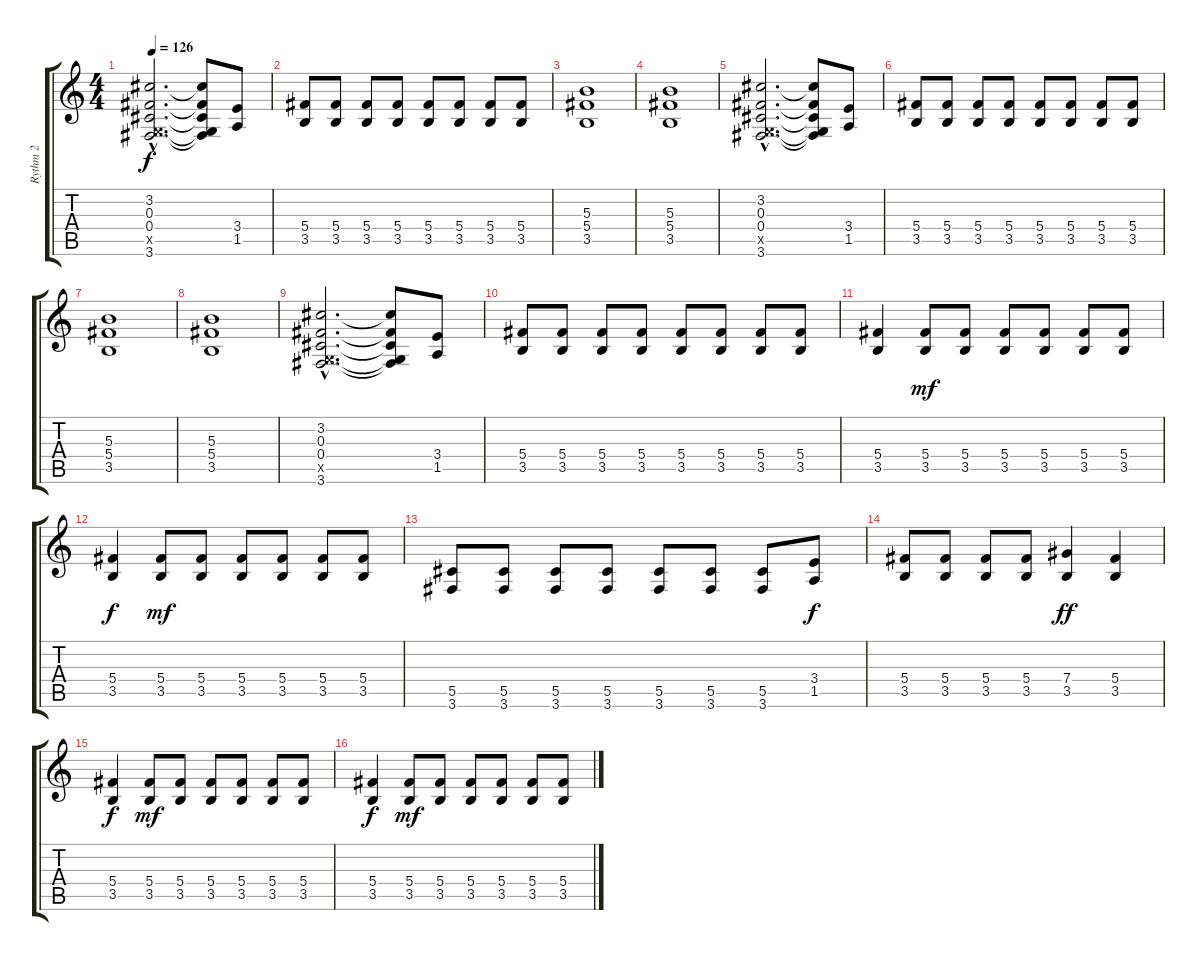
\track ("Rythm 2" "Rythm 2") {instrument overdrivenguitar}
\staff {score tabs}
\tuning (Eb4 Bb3 Gb3 Db3 Ab2 Eb2) {hide}
\ts (4 4)
\tempo 126
\clef g2
\ks c
(3.2{hac} 0.3{hac} 0.4{hac} -1.5{hac x} 3.6{hac}).2{d dy f} (3.2{t} 0.3{t} 0.4{t} -1.5{t} 3.6{t}).8 (3.4 1.5).8 |
(5.4 3.5).8 (5.4 3.5).8 (5.4 3.5).8 (5.4 3.5).8 (5.4 3.5).8 (5.4 3.5).8 (5.4 3.5).8 (5.4 3.5).8 |
(5.3 5.4 3.5).1 |
(5.3 5.4 3.5).1 |
(3.2{hac} 0.3{hac} 0.4{hac} -1.5{hac x} 3.6{hac}).2{d} (3.2{t} 0.3{t} 0.4{t} -1.5{t} 3.6{t}).8 (3.4 1.5).8 |
(5.4 3.5).8 (5.4 3.5).8 (5.4 3.5).8 (5.4 3.5).8 (5.4 3.5).8 (5.4 3.5).8 (5.4 3.5).8 (5.4 3.5).8 |
(5.3 5.4 3.5).1 |
(5.3 5.4 3.5).1 |
(3.2{hac} 0.3{hac} 0.4{hac} -1.5{hac x} 3.6{hac}).2{d} (3.2{t} 0.3{t} 0.4{t} -1.5{t} 3.6{t}).8 (3.4 1.5).8 |
(5.4 3.5).8 (5.4 3.5).8 (5.4 3.5).8 (5.4 3.5).8 (5.4 3.5).8 (5.4 3.5).8 (5.4 3.5).8 (5.4 3.5).8 |
(5.4 3.5).4 (5.4 3.5).8{dy mf} (5.4 3.5).8 (5.4 3.5).8 (5.4 3.5).8 (5.4 3.5).8 (5.4 3.5).8 |
(5.4 3.5).4{dy f} (5.4 3.5).8{dy mf} (5.4 3.5).8 (5.4 3.5).8 (5.4 3.5).8 (5.4 3.5).8 (5.4 3.5).8 |
(5.5 3.6).8 (5.5 3.6).8 (5.5 3.6).8 (5.5 3.6).8 (5.5 3.6).8 (5.5 3.6).8 (5.5 3.6).8 (3.4 1.5).8{dy f} |
(5.4 3.5).8 (5.4 3.5).8 (5.4 3.5).8 (5.4 3.5).8 (7.4 3.5).4{dy ff} (5.4 3.5).4 |
(5.4 3.5).4{dy f} (5.4 3.5).8{dy mf} (5.4 3.5).8 (5.4 3.5).8 (5.4 3.5).8 (5.4 3.5).8 (5.4 3.5).8 |
(5.4 3.5).4{dy f} (5.4 3.5).8{dy mf} (5.4 3.5).8 (5.4 3.5).8 (5.4 3.5).8 (5.4 3.5).8 (5.4 3.5).8
